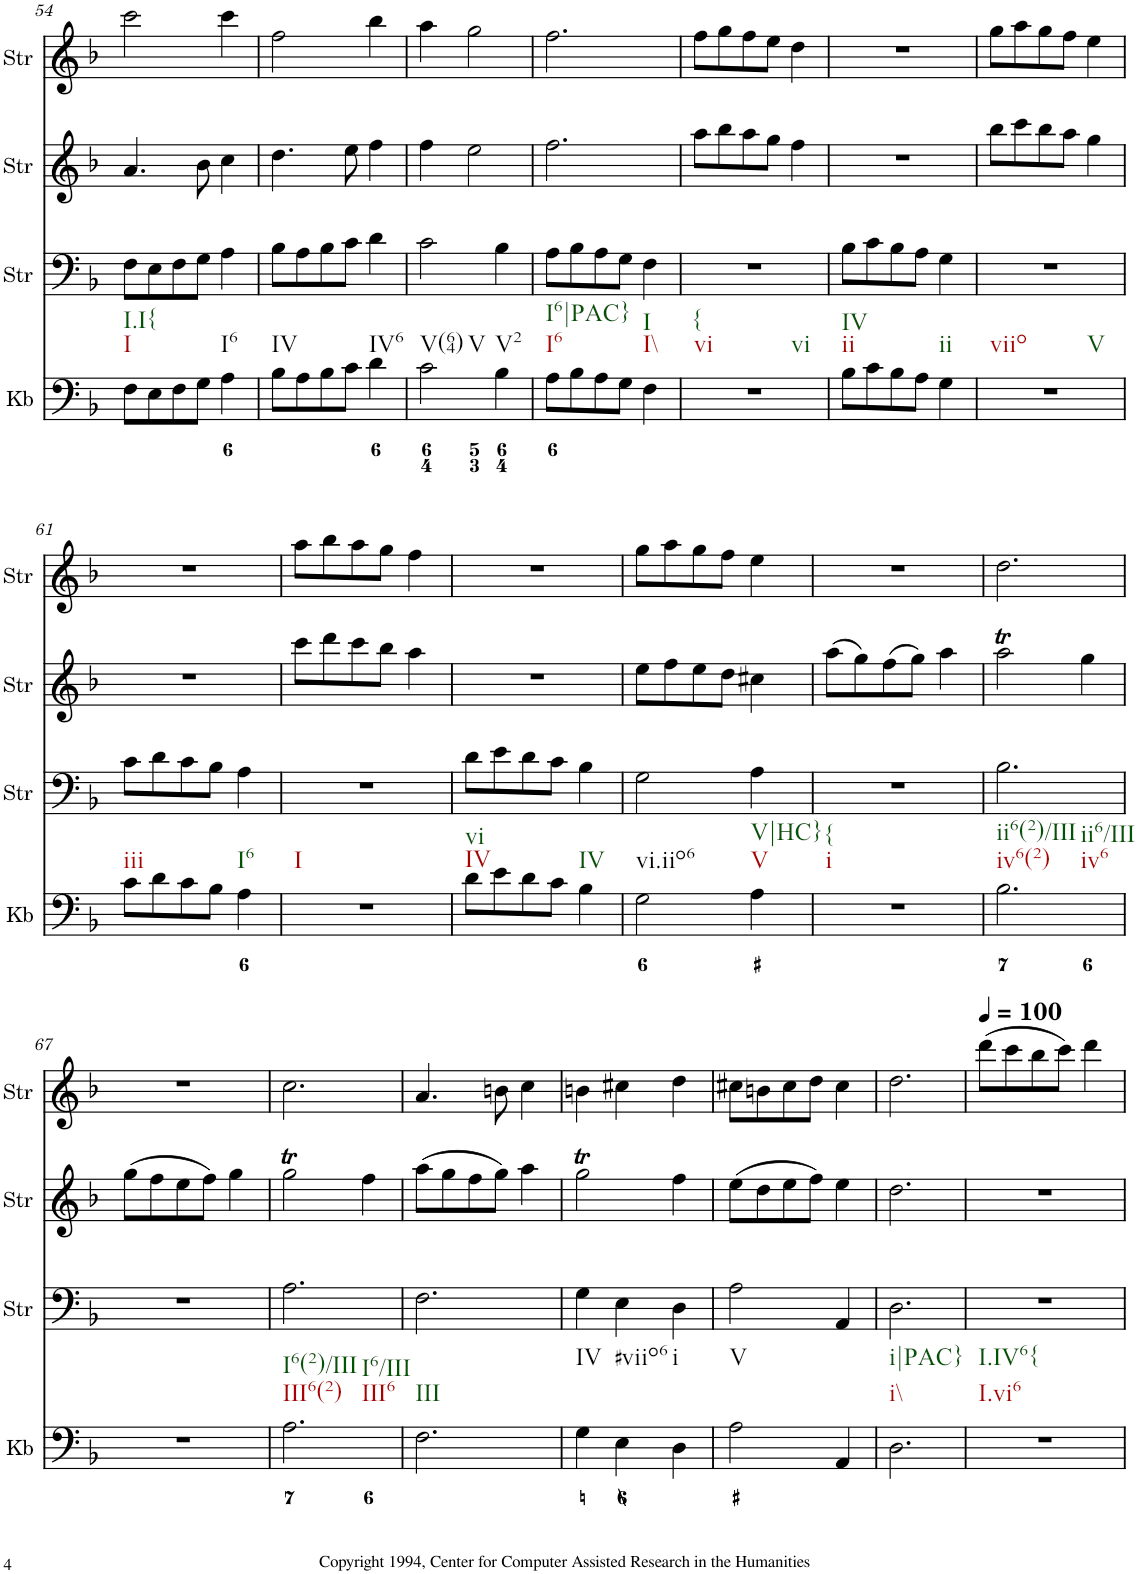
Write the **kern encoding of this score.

**kern	**harte	**kern	**kern	**kern
*part4	*part4	*part3	*part2	*part1
*staff4	*	*staff3	*staff2	*staff1
*I"Keyboard	*	*I"StringInstrument	*I"StringInstrument	*I"StringInstrument
*I'Kb	*	*I'Str	*I'Str	*I'Str
!!LO:PB:g=z
*clefF4	*	*clefF4	*clefG2	*clefG2
*k[b-]	*	*k[b-]	*k[b-]	*k[b-]
*M3/4	*	*M3/4	*M3/4	*M3/4
=54	=54	=54	=54	=54
8F\L	.	8F\L	4.a/	2ccc\
8E\	.	8E\	.	.
8F\	.	8F\	.	.
8G\J	.	8G\J	8b-\	.
4A\	.	4A\	4cc\	4ccc\
=55	=55	=55	=55	=55
8B-\L	.	8B-\L	4.dd\	2ff\
8A\	.	8A\	.	.
8B-\	.	8B-\	.	.
8c\J	.	8c\J	8ee\	.
4d\	.	4d\	4ff\	4bb-\
=56	=56	=56	=56	=56
2c\	.	2c\	4ff\	4aa\
.	.	.	2ee\	2gg\
4B-\	.	4B-\	.	.
=57	=57	=57	=57	=57
8A\L	.	8A\L	2.ff\	2.ff\
8B-\	.	8B-\	.	.
8A\	.	8A\	.	.
8G\J	.	8G\J	.	.
4F\	.	4F\	.	.
=58	=58	=58	=58	=58
!	!LO:H:kt={	!	!	!
2.r	N	2.r	8aa\L	8ff\L
.	.	.	8bb-\	8gg\
.	.	.	8aa\	8ff\
.	.	.	8gg\J	8ee\J
.	.	.	4ff\	4dd\
=59	=59	=59	=59	=59
8B-\L	.	8B-\L	2.r	2.r
8c\	.	8c\	.	.
8B-\	.	8B-\	.	.
8A\J	.	8A\J	.	.
4G\	.	4G\	.	.
=60	=60	=60	=60	=60
2.r	.	2.r	8bb-\L	8gg\L
.	.	.	8ccc\	8aa\
.	.	.	8bb-\	8gg\
.	.	.	8aa\J	8ff\J
.	.	.	4gg\	4ee\
!!LO:LB:g=z
=61	=61	=61	=61	=61
8c\L	.	8c\L	2.r	2.r
8d\	.	8d\	.	.
8c\	.	8c\	.	.
8B-\J	.	8B-\J	.	.
4A\	.	4A\	.	.
=62	=62	=62	=62	=62
2.r	.	2.r	8ccc\L	8aa\L
.	.	.	8ddd\	8bb-\
.	.	.	8ccc\	8aa\
.	.	.	8bb-\J	8gg\J
.	.	.	4aa\	4ff\
=63	=63	=63	=63	=63
8d\L	.	8d\L	2.r	2.r
8e\	.	8e\	.	.
8d\	.	8d\	.	.
8c\J	.	8c\J	.	.
4B-\	.	4B-\	.	.
=64	=64	=64	=64	=64
2G\	.	2G\	8ee\L	8gg\L
.	.	.	8ff\	8aa\
.	.	.	8ee\	8gg\
.	.	.	8dd\J	8ff\J
4A\	.	4A\	4cc#X\	4ee\
=65	=65	=65	=65	=65
!	!LO:H:kt={	!	!	!
2.r	N	2.r	(8aa\L	2.r
.	.	.	8gg\)	.
.	.	.	(8ff\	.
.	.	.	8gg\J)	.
.	.	.	4aa\	.
=66	=66	=66	=66	=66
2.B-\	.	2.B-\	2aat\	2.dd\
.	.	.	4gg\	.
!!LO:LB:g=z
=67	=67	=67	=67	=67
2.r	.	2.r	(8gg\L	2.r
.	.	.	8ff\	.
.	.	.	8ee\	.
.	.	.	8ff\J)	.
.	.	.	4gg\	.
=68	=68	=68	=68	=68
2.A\	.	2.A\	2ggT\	2.cc\
.	.	.	4ff\	.
=69	=69	=69	=69	=69
2.F\	.	2.F\	(8aa\L	4.a/
.	.	.	8gg\	.
.	.	.	8ff\	.
.	.	.	8gg\J)	8bn\
.	.	.	4aa\	4cc\
=70	=70	=70	=70	=70
4G\	.	4G\	2ggT\	4bn\
4E\	.	4E\	.	4cc#X\
4D\	.	4D\	4ff\	4dd\
=71	=71	=71	=71	=71
2A\	.	2A\	(8ee\L	8cc#X\L
.	.	.	8dd\	8bn\
.	.	.	8ee\	8cc#\
.	.	.	8ff\J)	8dd\J
4AA/	.	4AA/	4ee\	4cc#\
=72	=72	=72	=72	=72
2.D\	.	2.D\	2.dd\	2.dd\
=73	=73	=73	=73	=73
*	*	*	*	*MM100
2.r	.	2.r	2.r	(8ddd\L
.	.	.	.	8ccc\
.	.	.	.	8bb-\
.	.	.	.	8ccc\J)
.	.	.	.	4ddd\
=	=	=	=	=
*-	*-	*-	*-	*-
